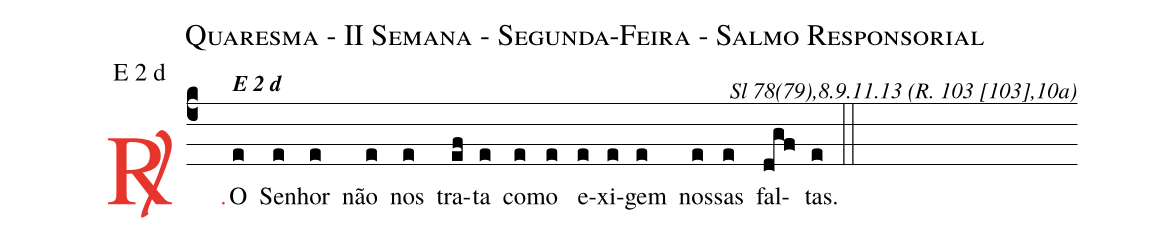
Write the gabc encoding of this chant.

name: Quaresma - II Semana - Segunda-Feira - Salmo Responsorial;
mode: E 2 d;
commentary: Sl 78(79),8.9.11.13 (R. 103 [103],10a);
%%
(c4)

<c><sp>R/</sp>.</c>() O<alt>\textbf{E 2 d}</alt>(e) Se(e)nhor(e) não(e) nos(e) tra(ef)ta(e) co(e)mo(e) e(e)xi(e)gem(e) nos(e)sas(e) fal(dgf)tas.(e)

(::)
